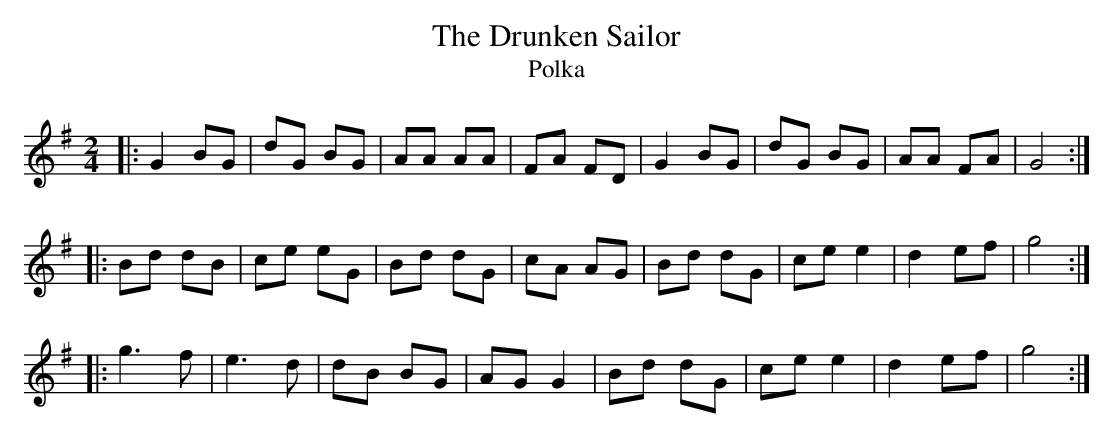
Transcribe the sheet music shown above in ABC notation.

X:1
T: Drunken Sailor, The
T: Polka
M: 2/4
L: 1/8
K:Gmaj
|: G2 BG| dG BG | AA AA | FA FD | G2 BG| dG BG | AA FA | G4 :|
|: Bd dB | ce eG | Bd dG | cA AG | Bd dG | ce e2 | d2 ef | g4 :|
|: g3 f | e3 d | dB BG | AG G2 | Bd dG | ce e2 | d2 ef | g4 :|
